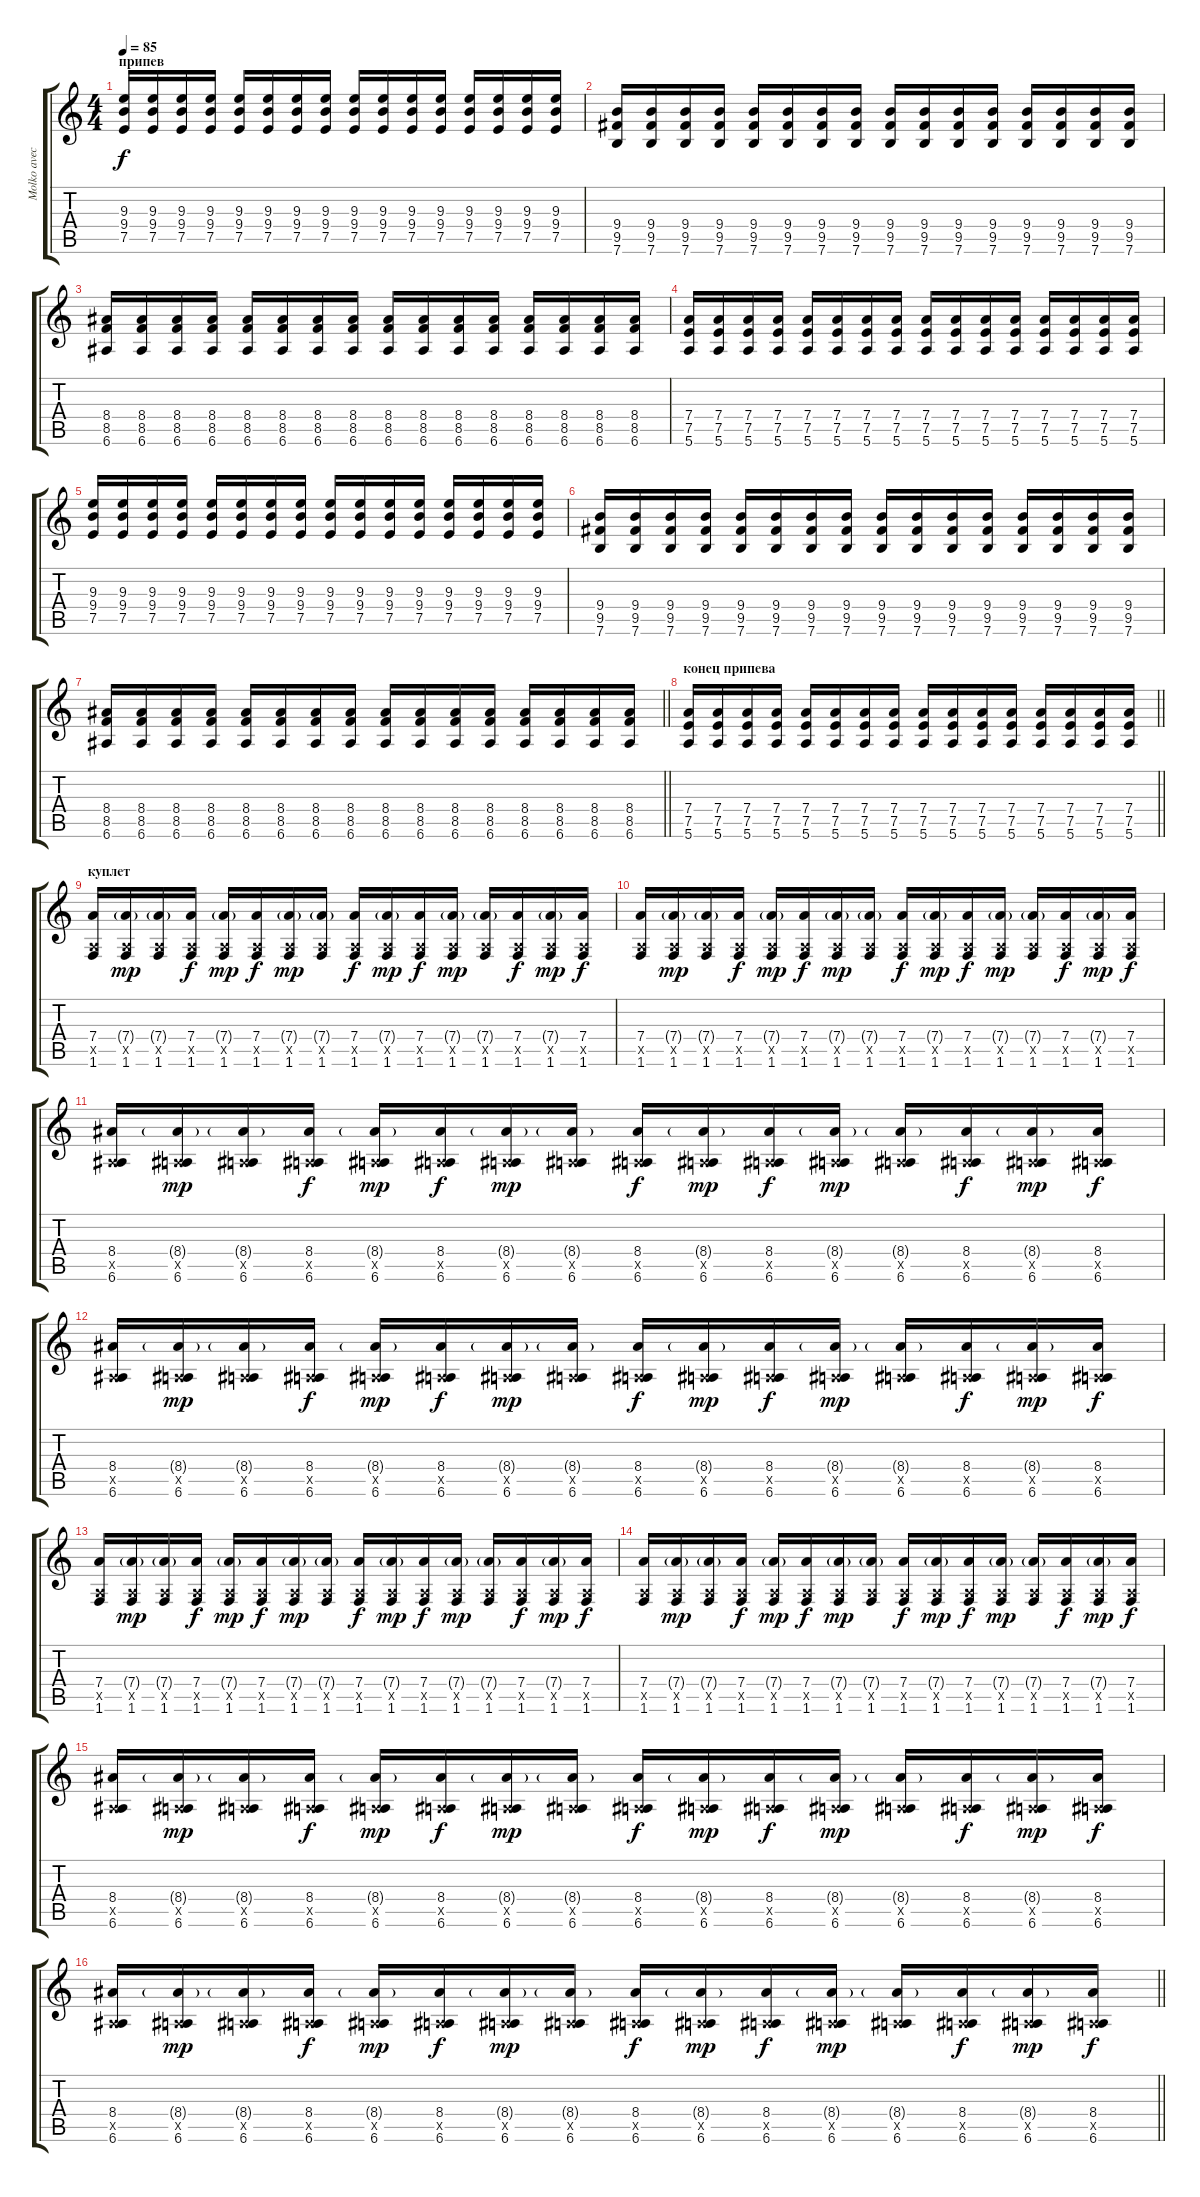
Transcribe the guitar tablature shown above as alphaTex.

\track ("Molko avec une jaguar" "Molko avec") {instrument distortionguitar}
\staff {score tabs}
\tuning (E4 B3 G3 D3 A2 E2) {hide}
\ts (4 4)
\section ("" "припев")
\tempo 85
\clef g2
\ks c
(9.3 9.4 7.5).16{dy f} (9.3 9.4 7.5).16 (9.3 9.4 7.5).16 (9.3 9.4 7.5).16 (9.3 9.4 7.5).16 (9.3 9.4 7.5).16 (9.3 9.4 7.5).16 (9.3 9.4 7.5).16 (9.3 9.4 7.5).16 (9.3 9.4 7.5).16 (9.3 9.4 7.5).16 (9.3 9.4 7.5).16 (9.3 9.4 7.5).16 (9.3 9.4 7.5).16 (9.3 9.4 7.5).16 (9.3 9.4 7.5).16 |
(9.4 9.5 7.6).16 (9.4 9.5 7.6).16 (9.4 9.5 7.6).16 (9.4 9.5 7.6).16 (9.4 9.5 7.6).16 (9.4 9.5 7.6).16 (9.4 9.5 7.6).16 (9.4 9.5 7.6).16 (9.4 9.5 7.6).16 (9.4 9.5 7.6).16 (9.4 9.5 7.6).16 (9.4 9.5 7.6).16 (9.4 9.5 7.6).16 (9.4 9.5 7.6).16 (9.4 9.5 7.6).16 (9.4 9.5 7.6).16 |
(8.4 8.5 6.6).16 (8.4 8.5 6.6).16 (8.4 8.5 6.6).16 (8.4 8.5 6.6).16 (8.4 8.5 6.6).16 (8.4 8.5 6.6).16 (8.4 8.5 6.6).16 (8.4 8.5 6.6).16 (8.4 8.5 6.6).16 (8.4 8.5 6.6).16 (8.4 8.5 6.6).16 (8.4 8.5 6.6).16 (8.4 8.5 6.6).16 (8.4 8.5 6.6).16 (8.4 8.5 6.6).16 (8.4 8.5 6.6).16 |
(7.4 7.5 5.6).16 (7.4 7.5 5.6).16 (7.4 7.5 5.6).16 (7.4 7.5 5.6).16 (7.4 7.5 5.6).16 (7.4 7.5 5.6).16 (7.4 7.5 5.6).16 (7.4 7.5 5.6).16 (7.4 7.5 5.6).16 (7.4 7.5 5.6).16 (7.4 7.5 5.6).16 (7.4 7.5 5.6).16 (7.4 7.5 5.6).16 (7.4 7.5 5.6).16 (7.4 7.5 5.6).16 (7.4 7.5 5.6).16 |
(9.3 9.4 7.5).16 (9.3 9.4 7.5).16 (9.3 9.4 7.5).16 (9.3 9.4 7.5).16 (9.3 9.4 7.5).16 (9.3 9.4 7.5).16 (9.3 9.4 7.5).16 (9.3 9.4 7.5).16 (9.3 9.4 7.5).16 (9.3 9.4 7.5).16 (9.3 9.4 7.5).16 (9.3 9.4 7.5).16 (9.3 9.4 7.5).16 (9.3 9.4 7.5).16 (9.3 9.4 7.5).16 (9.3 9.4 7.5).16 |
(9.4 9.5 7.6).16 (9.4 9.5 7.6).16 (9.4 9.5 7.6).16 (9.4 9.5 7.6).16 (9.4 9.5 7.6).16 (9.4 9.5 7.6).16 (9.4 9.5 7.6).16 (9.4 9.5 7.6).16 (9.4 9.5 7.6).16 (9.4 9.5 7.6).16 (9.4 9.5 7.6).16 (9.4 9.5 7.6).16 (9.4 9.5 7.6).16 (9.4 9.5 7.6).16 (9.4 9.5 7.6).16 (9.4 9.5 7.6).16 |
\barLineRight lightlight
(8.4 8.5 6.6).16 (8.4 8.5 6.6).16 (8.4 8.5 6.6).16 (8.4 8.5 6.6).16 (8.4 8.5 6.6).16 (8.4 8.5 6.6).16 (8.4 8.5 6.6).16 (8.4 8.5 6.6).16 (8.4 8.5 6.6).16 (8.4 8.5 6.6).16 (8.4 8.5 6.6).16 (8.4 8.5 6.6).16 (8.4 8.5 6.6).16 (8.4 8.5 6.6).16 (8.4 8.5 6.6).16 (8.4 8.5 6.6).16 |
\section ("" "конец припева")
\barLineRight lightlight
(7.4 7.5 5.6).16 (7.4 7.5 5.6).16 (7.4 7.5 5.6).16 (7.4 7.5 5.6).16 (7.4 7.5 5.6).16 (7.4 7.5 5.6).16 (7.4 7.5 5.6).16 (7.4 7.5 5.6).16 (7.4 7.5 5.6).16 (7.4 7.5 5.6).16 (7.4 7.5 5.6).16 (7.4 7.5 5.6).16 (7.4 7.5 5.6).16 (7.4 7.5 5.6).16 (7.4 7.5 5.6).16 (7.4 7.5 5.6).16 |
\section ("" "куплет")
(7.4 0.5{x} 1.6).16 (7.4{g} 0.5{x} 1.6).16{dy mp} (7.4{g} 0.5{x} 1.6).16 (7.4 0.5{x} 1.6).16{dy f} (7.4{g} 0.5{x} 1.6).16{dy mp} (7.4 0.5{x} 1.6).16{dy f} (7.4{g} 0.5{x} 1.6).16{dy mp} (7.4{g} 0.5{x} 1.6).16 (7.4 0.5{x} 1.6).16{dy f} (7.4{g} 0.5{x} 1.6).16{dy mp} (7.4 0.5{x} 1.6).16{dy f} (7.4{g} 0.5{x} 1.6).16{dy mp} (7.4{g} 0.5{x} 1.6).16 (7.4 0.5{x} 1.6).16{dy f} (7.4{g} 0.5{x} 1.6).16{dy mp} (7.4 0.5{x} 1.6).16{dy f} |
(7.4 0.5{x} 1.6).16 (7.4{g} 0.5{x} 1.6).16{dy mp} (7.4{g} 0.5{x} 1.6).16 (7.4 0.5{x} 1.6).16{dy f} (7.4{g} 0.5{x} 1.6).16{dy mp} (7.4 0.5{x} 1.6).16{dy f} (7.4{g} 0.5{x} 1.6).16{dy mp} (7.4{g} 0.5{x} 1.6).16 (7.4 0.5{x} 1.6).16{dy f} (7.4{g} 0.5{x} 1.6).16{dy mp} (7.4 0.5{x} 1.6).16{dy f} (7.4{g} 0.5{x} 1.6).16{dy mp} (7.4{g} 0.5{x} 1.6).16 (7.4 0.5{x} 1.6).16{dy f} (7.4{g} 0.5{x} 1.6).16{dy mp} (7.4 0.5{x} 1.6).16{dy f} |
(8.4 0.5{x} 6.6).16 (8.4{g} 0.5{x} 6.6).16{dy mp} (8.4{g} 0.5{x} 6.6).16 (8.4 0.5{x} 6.6).16{dy f} (8.4{g} 0.5{x} 6.6).16{dy mp} (8.4 0.5{x} 6.6).16{dy f} (8.4{g} 0.5{x} 6.6).16{dy mp} (8.4{g} 0.5{x} 6.6).16 (8.4 0.5{x} 6.6).16{dy f} (8.4{g} 0.5{x} 6.6).16{dy mp} (8.4 0.5{x} 6.6).16{dy f} (8.4{g} 0.5{x} 6.6).16{dy mp} (8.4{g} 0.5{x} 6.6).16 (8.4 0.5{x} 6.6).16{dy f} (8.4{g} 0.5{x} 6.6).16{dy mp} (8.4 0.5{x} 6.6).16{dy f} |
(8.4 0.5{x} 6.6).16 (8.4{g} 0.5{x} 6.6).16{dy mp} (8.4{g} 0.5{x} 6.6).16 (8.4 0.5{x} 6.6).16{dy f} (8.4{g} 0.5{x} 6.6).16{dy mp} (8.4 0.5{x} 6.6).16{dy f} (8.4{g} 0.5{x} 6.6).16{dy mp} (8.4{g} 0.5{x} 6.6).16 (8.4 0.5{x} 6.6).16{dy f} (8.4{g} 0.5{x} 6.6).16{dy mp} (8.4 0.5{x} 6.6).16{dy f} (8.4{g} 0.5{x} 6.6).16{dy mp} (8.4{g} 0.5{x} 6.6).16 (8.4 0.5{x} 6.6).16{dy f} (8.4{g} 0.5{x} 6.6).16{dy mp} (8.4 0.5{x} 6.6).16{dy f} |
(7.4 0.5{x} 1.6).16 (7.4{g} 0.5{x} 1.6).16{dy mp} (7.4{g} 0.5{x} 1.6).16 (7.4 0.5{x} 1.6).16{dy f} (7.4{g} 0.5{x} 1.6).16{dy mp} (7.4 0.5{x} 1.6).16{dy f} (7.4{g} 0.5{x} 1.6).16{dy mp} (7.4{g} 0.5{x} 1.6).16 (7.4 0.5{x} 1.6).16{dy f} (7.4{g} 0.5{x} 1.6).16{dy mp} (7.4 0.5{x} 1.6).16{dy f} (7.4{g} 0.5{x} 1.6).16{dy mp} (7.4{g} 0.5{x} 1.6).16 (7.4 0.5{x} 1.6).16{dy f} (7.4{g} 0.5{x} 1.6).16{dy mp} (7.4 0.5{x} 1.6).16{dy f} |
(7.4 0.5{x} 1.6).16 (7.4{g} 0.5{x} 1.6).16{dy mp} (7.4{g} 0.5{x} 1.6).16 (7.4 0.5{x} 1.6).16{dy f} (7.4{g} 0.5{x} 1.6).16{dy mp} (7.4 0.5{x} 1.6).16{dy f} (7.4{g} 0.5{x} 1.6).16{dy mp} (7.4{g} 0.5{x} 1.6).16 (7.4 0.5{x} 1.6).16{dy f} (7.4{g} 0.5{x} 1.6).16{dy mp} (7.4 0.5{x} 1.6).16{dy f} (7.4{g} 0.5{x} 1.6).16{dy mp} (7.4{g} 0.5{x} 1.6).16 (7.4 0.5{x} 1.6).16{dy f} (7.4{g} 0.5{x} 1.6).16{dy mp} (7.4 0.5{x} 1.6).16{dy f} |
(8.4 0.5{x} 6.6).16 (8.4{g} 0.5{x} 6.6).16{dy mp} (8.4{g} 0.5{x} 6.6).16 (8.4 0.5{x} 6.6).16{dy f} (8.4{g} 0.5{x} 6.6).16{dy mp} (8.4 0.5{x} 6.6).16{dy f} (8.4{g} 0.5{x} 6.6).16{dy mp} (8.4{g} 0.5{x} 6.6).16 (8.4 0.5{x} 6.6).16{dy f} (8.4{g} 0.5{x} 6.6).16{dy mp} (8.4 0.5{x} 6.6).16{dy f} (8.4{g} 0.5{x} 6.6).16{dy mp} (8.4{g} 0.5{x} 6.6).16 (8.4 0.5{x} 6.6).16{dy f} (8.4{g} 0.5{x} 6.6).16{dy mp} (8.4 0.5{x} 6.6).16{dy f} |
\barLineRight lightlight
(8.4 0.5{x} 6.6).16 (8.4{g} 0.5{x} 6.6).16{dy mp} (8.4{g} 0.5{x} 6.6).16 (8.4 0.5{x} 6.6).16{dy f} (8.4{g} 0.5{x} 6.6).16{dy mp} (8.4 0.5{x} 6.6).16{dy f} (8.4{g} 0.5{x} 6.6).16{dy mp} (8.4{g} 0.5{x} 6.6).16 (8.4 0.5{x} 6.6).16{dy f} (8.4{g} 0.5{x} 6.6).16{dy mp} (8.4 0.5{x} 6.6).16{dy f} (8.4{g} 0.5{x} 6.6).16{dy mp} (8.4{g} 0.5{x} 6.6).16 (8.4 0.5{x} 6.6).16{dy f} (8.4{g} 0.5{x} 6.6).16{dy mp} (8.4 0.5{x} 6.6).16{dy f}
